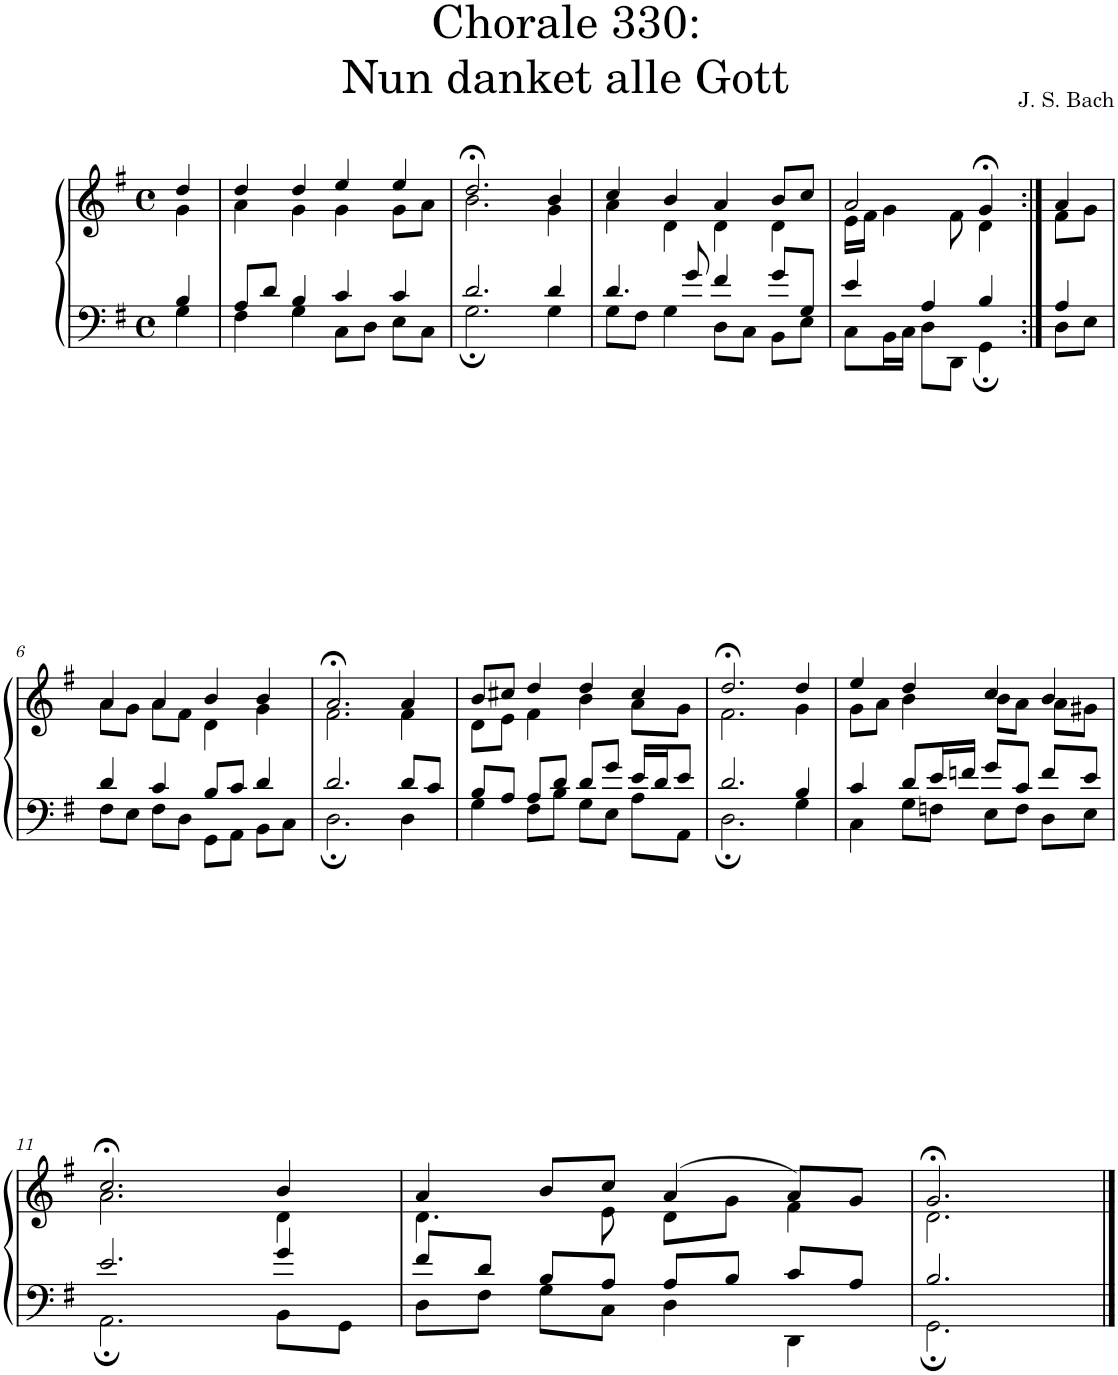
**kern	**kern
*part1	*part1
*staff2	*staff1
*I"S,A	*
*clefF4	*clefG2
*k[f#]	*k[f#]
*M4/4	*M4/4
*met(c)	*met(c)
=	=
*^	*^
4B/	4G\	4dd/	4g\
=1	=1	=1	=1
8A/L	4F#\	4dd/	4a\
8d/J	.	.	.
4B/	4G\	4dd/	4g\
4c/	8C\L	4ee/	4g\
.	8D\J	.	.
4c/	8E\L	4ee/	8g\L
.	8C\J	.	8a\J
=2	=2	=2	=2
2.d/	2.G;\	2.dd;</	2.b\
4d/	4G\	4b/	4g\
=3	=3	=3	=3
4.d/	8G\L	4cc/	4a\
.	8F#\J	.	.
.	4G\	4b/	4d\
8g/	.	.	.
4f#/	8D\L	4a/	4d\
.	8C\J	.	.
8g/L	8BB\L	8b/L	4d\
8G/J	8E\J	8cc/J	.
=1339	=1339	=1339	=1339
4e/	8C\L	2a/	16e\LL
.	.	.	16f#\JJ
.	16BB\L	.	4g\
.	16C\JJ	.	.
4A/	8D\L	.	.
.	8DD\J	.	8f#\
4B/	4GG;\	4g;</	4d\
=1340:|!	=1340:|!	=1340:|!	=1340:|!
4A/	8D\L	4a/	8f#\L
.	8E\J	.	8g\J
!!LO:LB:g=z	!!
=6	=6	=6	=6
4d/	8F#\L	4a/	8a\L
.	8E\J	.	8g\J
4c/	8F#\L	4a/	8a\L
.	8D\J	.	8f#\J
8B/L	8GG\L	4b/	4d\
8c/J	8AA\J	.	.
4d/	8BB\L	4b/	4g\
.	8C\J	.	.
=7	=7	=7	=7
2.d/	2.D;\	2.a;</	2.f#\
8d/L	4D\	4a/	4f#\
8c/J	.	.	.
=8	=8	=8	=8
8B/L	4G\	8b/L	8d\L
8A/J	.	8cc#X/J	8e\J
8A/L	8F#\L	4dd/	4f#\
8d/J	8B\J	.	.
8d/L	8G\L	4dd/	4b\
8g/J	8E\J	.	.
16e/LL	8A\L	4cc#/	8a\L
16d/J	.	.	.
8e/J	8AA\J	.	8g\J
=9	=9	=9	=9
2.d/	2.D;\	2.dd;</	2.f#\
4B/	4G\	4dd/	4g\
=10	=10	=10	=10
4c/	4C\	4ee/	8g\L
.	.	.	8a\J
8d/L	8G\L	4dd/	4b\
16e/L	8Fn\J	.	.
16fn/JJ	.	.	.
8g/L	8E\L	4cc/	8b\L
8c/J	8F\J	.	8a\J
8f/L	8D\L	4b/	8a\L
8e/J	8E\J	.	8g#X\J
!!LO:LB:g=z	!!
=11	=11	=11	=11
2.e/	2.AA;\	2.cc;</	2.a\
4g/	8BB\L	4b/	4d\
.	8GG\J	.	.
=12	=12	=12	=12
8f#/L	8D\L	4a/	4.d\
8d/J	8F#\J	.	.
8B/L	8G\L	8b/L	.
8A/J	8C\J	8cc/J	8e\
8A/L	4D\	(>4a/	8d\L
8B/J	.	.	8g\J
8c/L	4DD\	8a/L)	4f#\
8A/J	.	8g/J	.
=13	=13	=13	=13
2.B/	2.GG;\	2.g;</	2.d\
*v	*v	*	*
*	*v	*v
==	==
*-	*-
